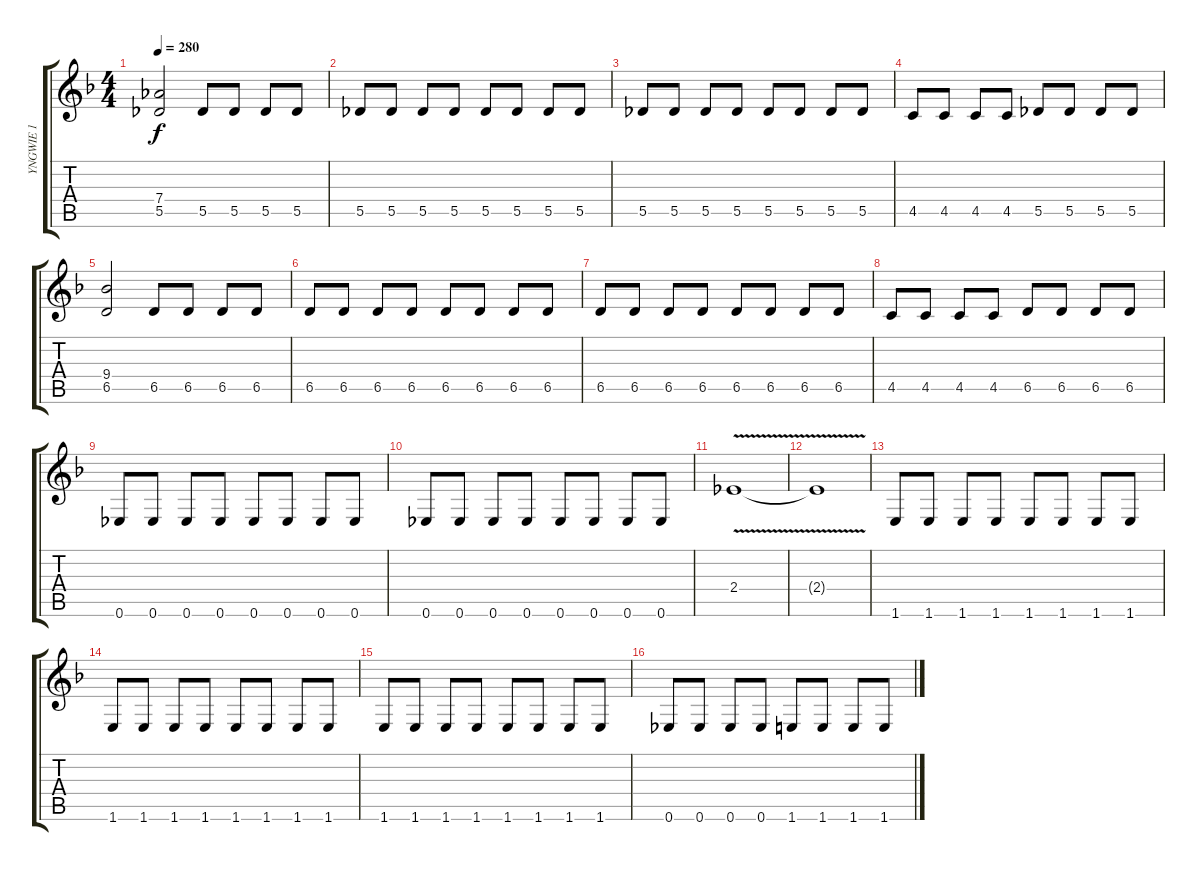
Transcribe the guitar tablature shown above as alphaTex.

\track ("YNGWIE 1" "YNGWIE 1") {instrument distortionguitar}
\staff {score tabs}
\tuning (Eb4 Bb3 Gb3 Db3 Ab2 Eb2) {hide}
\ts (4 4)
\tempo 280
\clef g2
\ks dminor
(7.4 5.5).2{dy f} 5.5.8 5.5.8 5.5.8 5.5.8 |
5.5.8 5.5.8 5.5.8 5.5.8 5.5.8 5.5.8 5.5.8 5.5.8 |
5.5.8 5.5.8 5.5.8 5.5.8 5.5.8 5.5.8 5.5.8 5.5.8 |
4.5.8 4.5.8 4.5.8 4.5.8 5.5.8 5.5.8 5.5.8 5.5.8 |
(9.4 6.5).2 6.5.8 6.5.8 6.5.8 6.5.8 |
6.5.8 6.5.8 6.5.8 6.5.8 6.5.8 6.5.8 6.5.8 6.5.8 |
6.5.8 6.5.8 6.5.8 6.5.8 6.5.8 6.5.8 6.5.8 6.5.8 |
4.5.8 4.5.8 4.5.8 4.5.8 6.5.8 6.5.8 6.5.8 6.5.8 |
0.6.8 0.6.8 0.6.8 0.6.8 0.6.8 0.6.8 0.6.8 0.6.8 |
0.6.8 0.6.8 0.6.8 0.6.8 0.6.8 0.6.8 0.6.8 0.6.8 |
2.4{v}.1 |
2.4{t}.1 |
1.6.8 1.6.8 1.6.8 1.6.8 1.6.8 1.6.8 1.6.8 1.6.8 |
1.6.8 1.6.8 1.6.8 1.6.8 1.6.8 1.6.8 1.6.8 1.6.8 |
1.6.8 1.6.8 1.6.8 1.6.8 1.6.8 1.6.8 1.6.8 1.6.8 |
0.6.8 0.6.8 0.6.8 0.6.8 1.6.8 1.6.8 1.6.8 1.6.8
